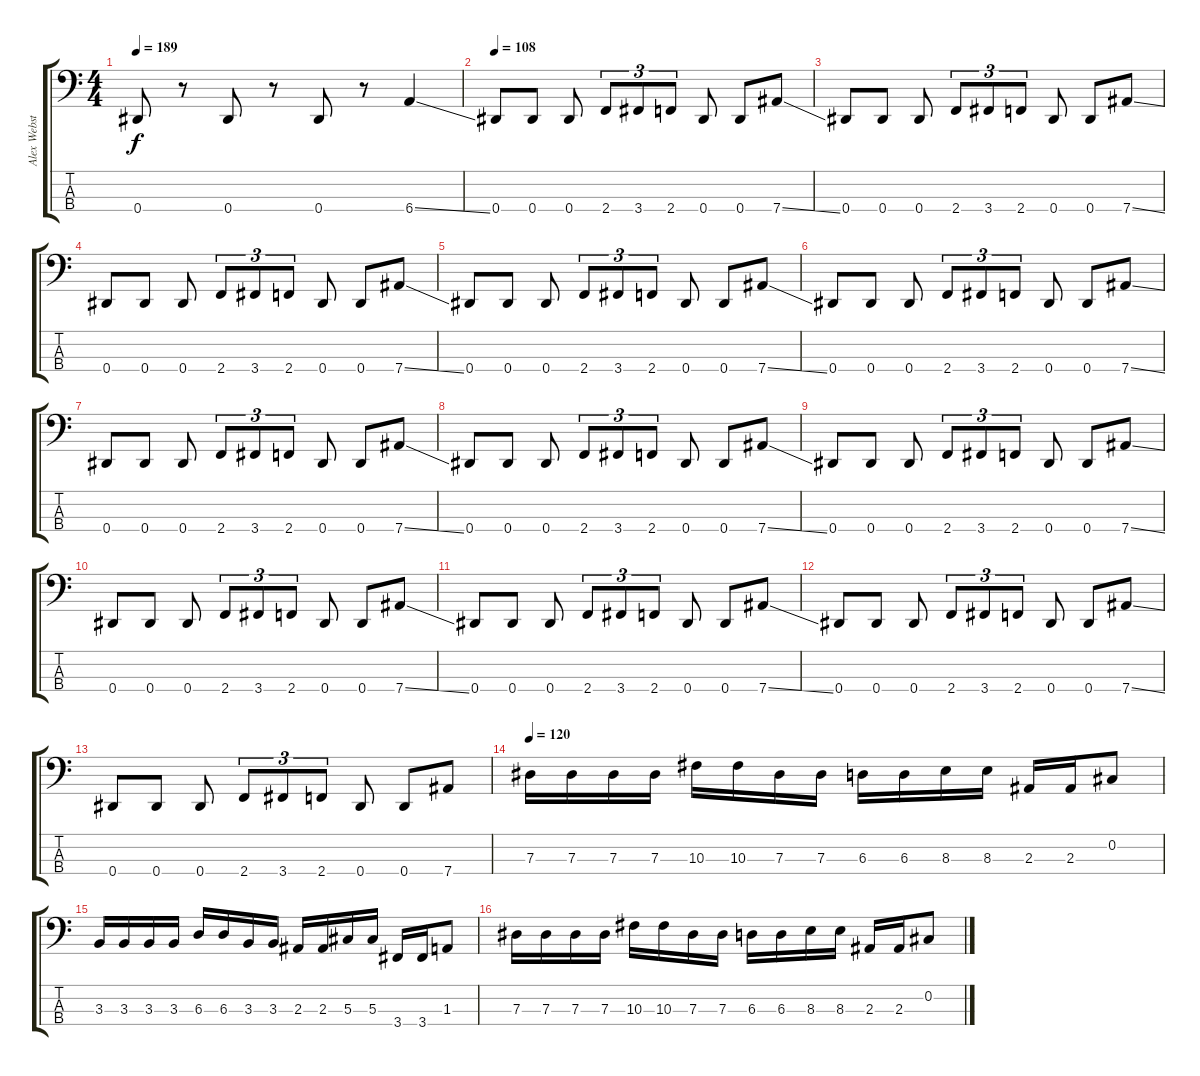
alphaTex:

\track ("Alex Webster" "Alex Webst") {instrument electricbassfinger}
\staff {score tabs}
\tuning (Gb2 Db2 Ab1 Eb1) {hide}
\ts (4 4)
\tempo 189
\clef f4
\ks c
0.4.8{dy f} r.8 0.4.8 r.8 0.4.8 r.8 6.4{ss}.4 |
\tempo 108
0.4.8 0.4.8 0.4.8 2.4.8{tu (3 2)} 3.4.8{tu (3 2)} 2.4.8{tu (3 2)} 0.4.8 0.4.8 7.4{ss}.8 |
0.4.8 0.4.8 0.4.8 2.4.8{tu (3 2)} 3.4.8{tu (3 2)} 2.4.8{tu (3 2)} 0.4.8 0.4.8 7.4{ss}.8 |
0.4.8 0.4.8 0.4.8 2.4.8{tu (3 2)} 3.4.8{tu (3 2)} 2.4.8{tu (3 2)} 0.4.8 0.4.8 7.4{ss}.8 |
0.4.8 0.4.8 0.4.8 2.4.8{tu (3 2)} 3.4.8{tu (3 2)} 2.4.8{tu (3 2)} 0.4.8 0.4.8 7.4{ss}.8 |
0.4.8 0.4.8 0.4.8 2.4.8{tu (3 2)} 3.4.8{tu (3 2)} 2.4.8{tu (3 2)} 0.4.8 0.4.8 7.4{ss}.8 |
0.4.8 0.4.8 0.4.8 2.4.8{tu (3 2)} 3.4.8{tu (3 2)} 2.4.8{tu (3 2)} 0.4.8 0.4.8 7.4{ss}.8 |
0.4.8 0.4.8 0.4.8 2.4.8{tu (3 2)} 3.4.8{tu (3 2)} 2.4.8{tu (3 2)} 0.4.8 0.4.8 7.4{ss}.8 |
0.4.8 0.4.8 0.4.8 2.4.8{tu (3 2)} 3.4.8{tu (3 2)} 2.4.8{tu (3 2)} 0.4.8 0.4.8 7.4{ss}.8 |
0.4.8 0.4.8 0.4.8 2.4.8{tu (3 2)} 3.4.8{tu (3 2)} 2.4.8{tu (3 2)} 0.4.8 0.4.8 7.4{ss}.8 |
0.4.8 0.4.8 0.4.8 2.4.8{tu (3 2)} 3.4.8{tu (3 2)} 2.4.8{tu (3 2)} 0.4.8 0.4.8 7.4{ss}.8 |
0.4.8 0.4.8 0.4.8 2.4.8{tu (3 2)} 3.4.8{tu (3 2)} 2.4.8{tu (3 2)} 0.4.8 0.4.8 7.4{ss}.8 |
0.4.8 0.4.8 0.4.8 2.4.8{tu (3 2)} 3.4.8{tu (3 2)} 2.4.8{tu (3 2)} 0.4.8 0.4.8 7.4.8 |
\tempo 120
7.3.16 7.3.16 7.3.16 7.3.16 10.3.16 10.3.16 7.3.16 7.3.16 6.3.16 6.3.16 8.3.16 8.3.16 2.3.16 2.3.16 0.2.8 |
3.3.16 3.3.16 3.3.16 3.3.16 6.3.16 6.3.16 3.3.16 3.3.16 2.3.16 2.3.16 5.3.16 5.3.16 3.4.16 3.4.16 1.3.8 |
7.3.16 7.3.16 7.3.16 7.3.16 10.3.16 10.3.16 7.3.16 7.3.16 6.3.16 6.3.16 8.3.16 8.3.16 2.3.16 2.3.16 0.2.8
